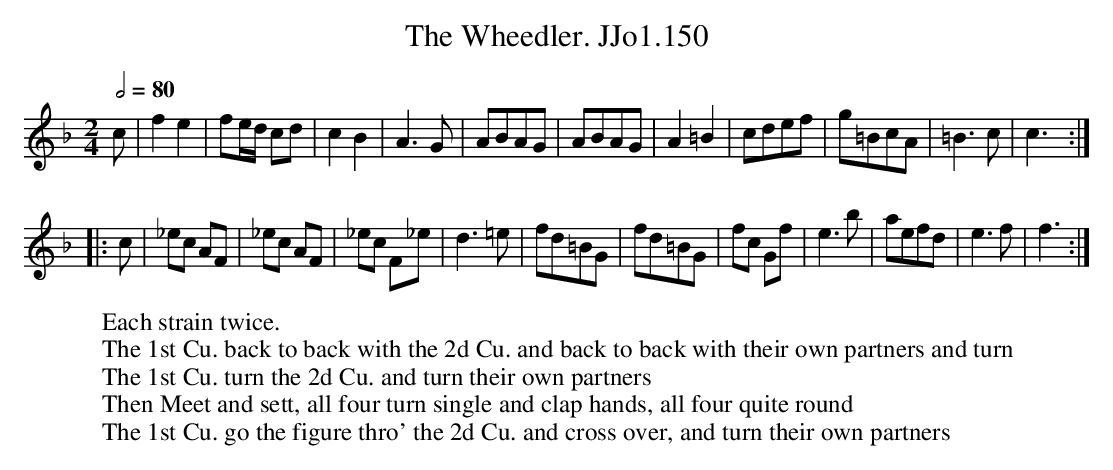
X:1
T:Wheedler. JJo1.150, The
M:2/4
L:1/8
Q:1/2=80
K:F
c | f2e2 | fe/d/ cd | c2B2 | A3G |\
ABAG | ABAG | A2=B2 | cdef |\
g=BcA | =B3c | c3 :|
|: c | _ec AF |\
_ec AF | _ec F_e | d3=e | fd=BG |\
fd=BG | fc Gf | e3b | aefd | e3f | f3 :|
W:Each strain twice.
W:The 1st Cu. back to back with the 2d Cu. and back to back with their own partners and turn
W:The 1st Cu. turn the 2d Cu. and turn their own partners
W:Then Meet and sett, all four turn single and clap hands, all four quite round
W:The 1st Cu. go the figure thro' the 2d Cu. and cross over, and turn their own partners
